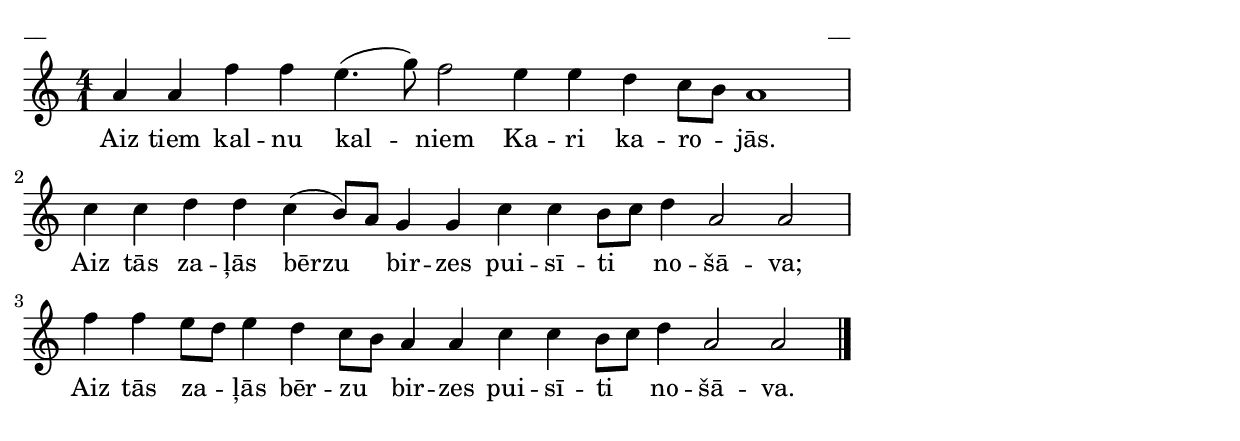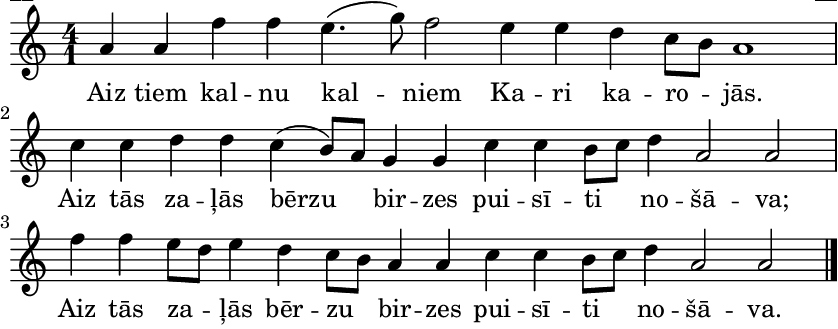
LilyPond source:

\version "2.13.18"
#(ly:set-option 'crop #t)

%\header {
%    title = "Aiz tiem kalnu kalniem"
%}
%#(set-global-staff-size 18)
\paper {
line-width = 14\cm
left-margin = 0.4\cm
between-system-padding = 0.1\cm
between-system-space = 0.1\cm
}
\layout {
indent = #0
ragged-last = ##f
}


voiceA = \relative c'' {
\clef "treble"
\key a \minor
\time 4/1
a4 a f' f e4.( g8) f2 e4 e d c8[ b] a1 |
c4 c d d c( b8)[ a] g4 g c c b8[ c] d4 a2 a |
f'4 f e8[ d] e4 d c8[ b] a4 a c c b8[ c] d4 a2 a2
\bar "|."
} 

lyricA = \lyricmode {
Aiz tiem kal -- nu kal -- niem
Ka -- ri ka -- ro -- jās.
Aiz tās za -- ļās bērzu bir -- zes
pui -- sī -- ti no -- šā -- va;
Aiz tās za -- ļās bēr -- zu bir -- zes
pui -- sī -- ti no -- šā -- va.
}

fullScore = <<
\new Staff {
<<
\new Voice = "voiceA" { \oneVoice \autoBeamOff \voiceA }
\new Lyrics \lyricsto "voiceA" \lyricA
>>
}
>>

\score {
\fullScore
\header { piece = "__" opus = "__" }
}
\markup { \with-color #(x11-color 'white) \sans \smaller "__" }
\score {
\unfoldRepeats
\fullScore
\midi {
\context { \Staff \remove "Staff_performer" }
\context { \Voice \consists "Staff_performer" }
}
}


